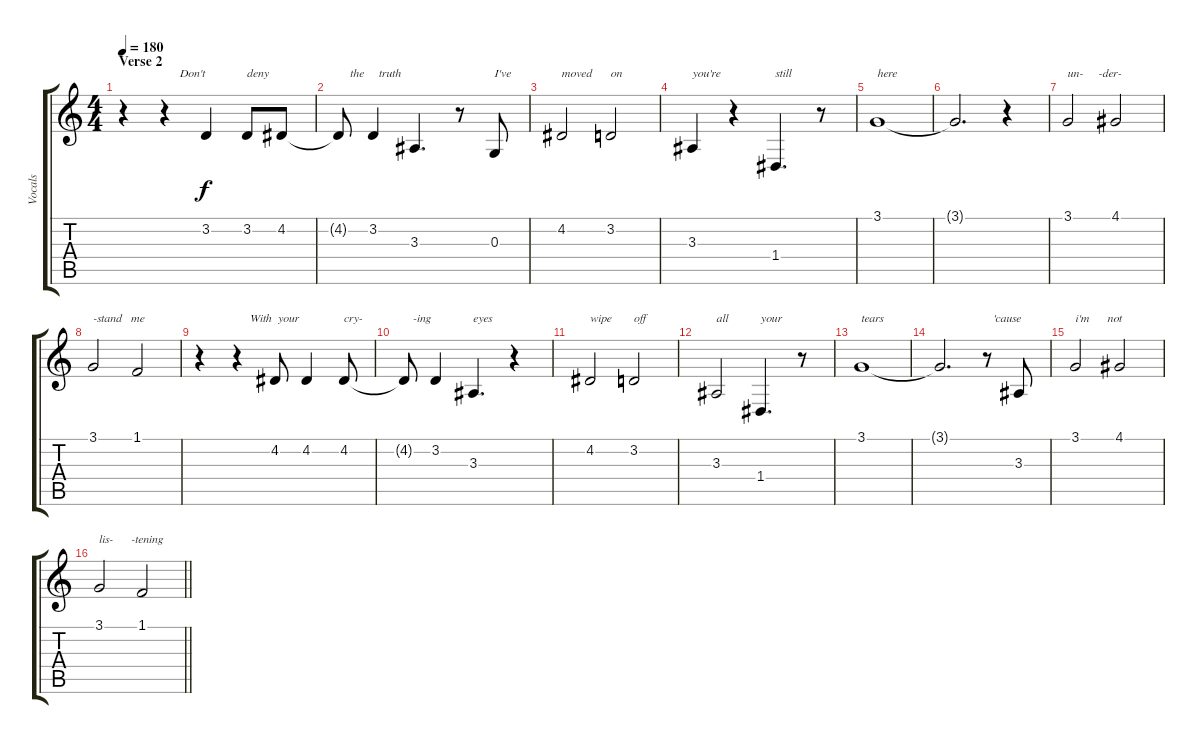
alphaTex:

\track ("Vocals" "Vocals") {instrument altosax}
\staff {score tabs}
\tuning (E4 B3 G3 D3 A2 E2) {hide}
\ts (4 4)
\section ("" "Verse 2")
\tempo 180
\clef g2
\ks c
r.4{dy f} r.4{txt "     Don't"} 3.2.4 3.2.8{txt "deny"} 4.2.8 |
4.2{t}.8{txt "    the     truth"} 3.2.4 3.3.4{d} r.8 0.3.8{txt "I've"} |
4.2.2{txt "moved"} 3.2.2{txt "on"} |
3.3.4{txt "you're"} r.4 1.4.4{d txt "still"} r.8 |
3.1.1{txt "here"} |
3.1{t}.2{d} r.4 |
3.1.2{txt "un-     -der-"} 4.1.2 |
3.1.2{txt "-stand   me"} 1.1.2 |
r.4 r.4{txt "    With  your"} 4.2.8 4.2.4 4.2.8{txt "cry-"} |
4.2{t}.8{txt "   -ing"} 3.2.4 3.3.4{d txt "eyes"} r.4 |
4.2.2{txt "wipe"} 3.2.2{txt "off"} |
3.3.2{txt "all"} 1.4.4{d txt "your"} r.8 |
3.1.1{txt "tears"} |
3.1{t}.2{d} r.8{txt "  'cause"} 3.3.8 |
3.1.2{txt "i'm      not"} 4.1.2 |
\barLineRight lightlight
3.1.2{txt "lis-      -tening"} 1.1.2
